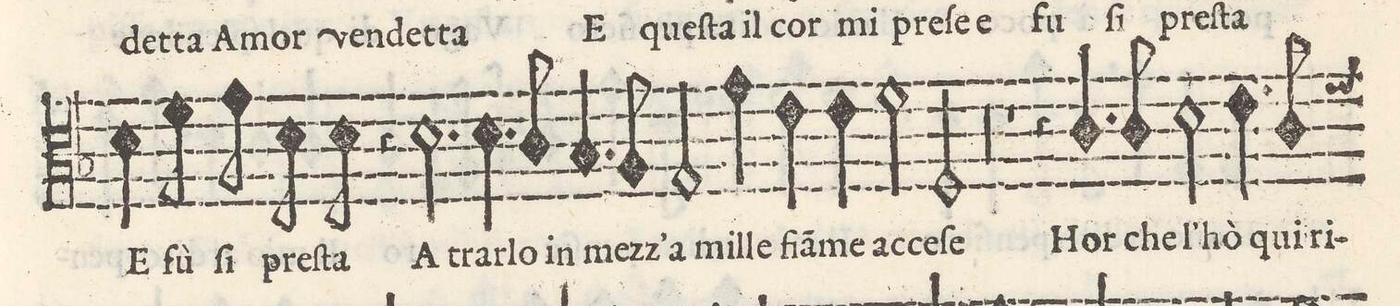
**kern	**text
*I"ALTO	*
*clefC3	*
*k[b-]	*
*met(C)	*
*M2/1	*
4d\	E
8f\	fù
8g\	ſi
8d\	preſ-
8d\	-ta
4r	.
2.d\	A
4.d\	trar-
=23-	=23-
8c/	-lo in
4.B-/	mez-
8A/	-z'a
2G/	mil-
4g\	-le
4e\	fiã-
4e\	-me ac-
=24-	=24-
2f\	-ce-
2F/	-ſe
00r	.
=25-	=25-
=26-	=26-
1r	.
=27-	=27-
4r	.
4.c/	Hor
8c/	che
2d\	l'hò
4.e\	qui-
8c/	-ri-
*custos:f	*
*-	*-
